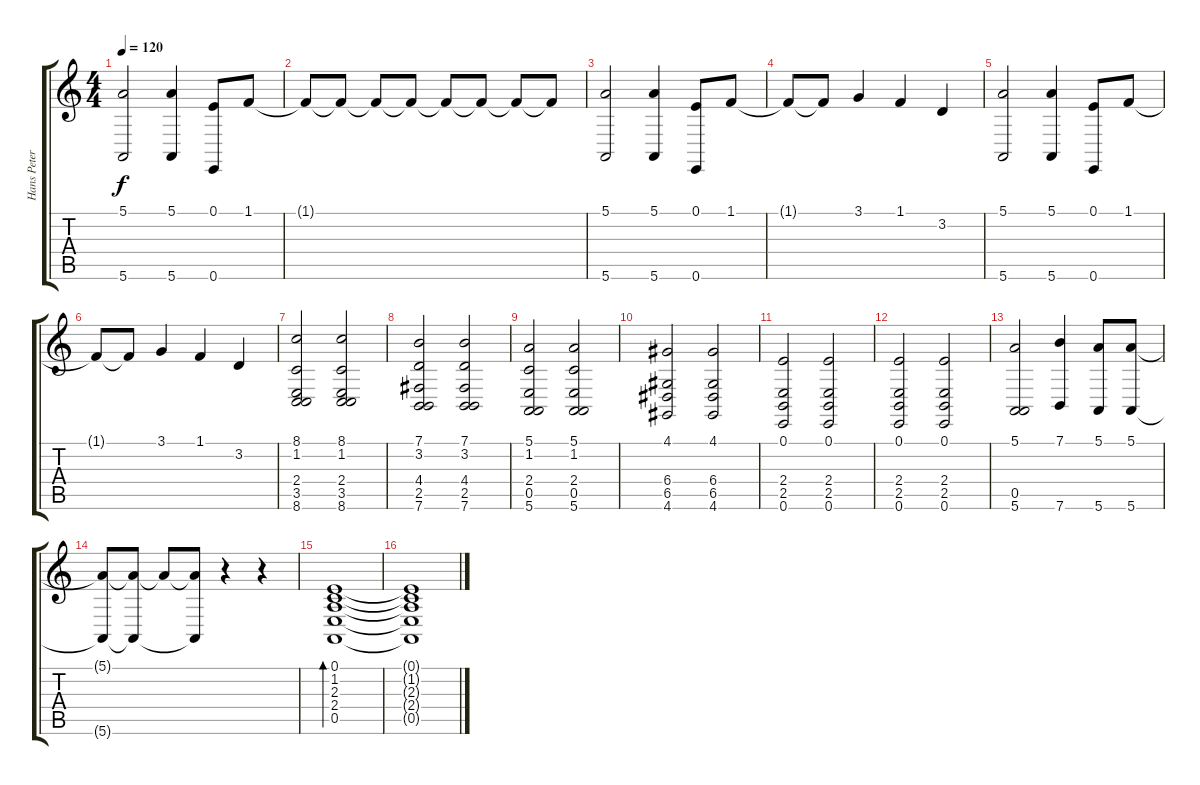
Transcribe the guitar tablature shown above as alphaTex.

\track ("Hans Peter Katzenburg KB 1" "Hans Peter") {instrument acousticgrandpiano}
\staff {score tabs}
\tuning (E4 B3 G3 D3 A2 E2) {hide}
\ts (4 4)
\tempo 120
\clef g2
\ks c
(5.1 5.6).2{dy f} (5.1 5.6).4 (0.1 0.6).8 1.1.8 |
1.1{t}.8 1.1{t}.8 1.1{t}.8 1.1{t}.8 1.1{t}.8 1.1{t}.8 1.1{t}.8 1.1{t}.8 |
(5.1 5.6).2 (5.1 5.6).4 (0.1 0.6).8 1.1.8 |
1.1{t}.8 1.1{t}.8 3.1.4 1.1.4 3.2.4 |
(5.1 5.6).2 (5.1 5.6).4 (0.1 0.6).8 1.1.8 |
1.1{t}.8 1.1{t}.8 3.1.4 1.1.4 3.2.4 |
(8.1 1.2 2.4 3.5 8.6).2 (8.1 1.2 2.4 3.5 8.6).2 |
(7.1 3.2 4.4 2.5 7.6).2 (7.1 3.2 4.4 2.5 7.6).2 |
(5.1 1.2 2.4 0.5 5.6).2 (5.1 1.2 2.4 0.5 5.6).2 |
(4.1 6.4 6.5 4.6).2 (4.1 6.4 6.5 4.6).2 |
(0.1 2.4 2.5 0.6).2 (0.1 2.4 2.5 0.6).2 |
(0.1 2.4 2.5 0.6).2 (0.1 2.4 2.5 0.6).2 |
(5.1 0.5 5.6).2 (7.1 7.6).4 (5.1 5.6).8 (5.1 5.6).8 |
(5.1{t} 5.6{t}).8 (5.1{t} 5.6{t}).8 5.1{t}.8 (5.1{t} 5.6{t}).8 r.4 r.4 |
(0.1 1.2 2.3 2.4 0.5).1{bd 120} |
(0.1{t} 1.2{t} 2.3{t} 2.4{t} 0.5{t}).1
